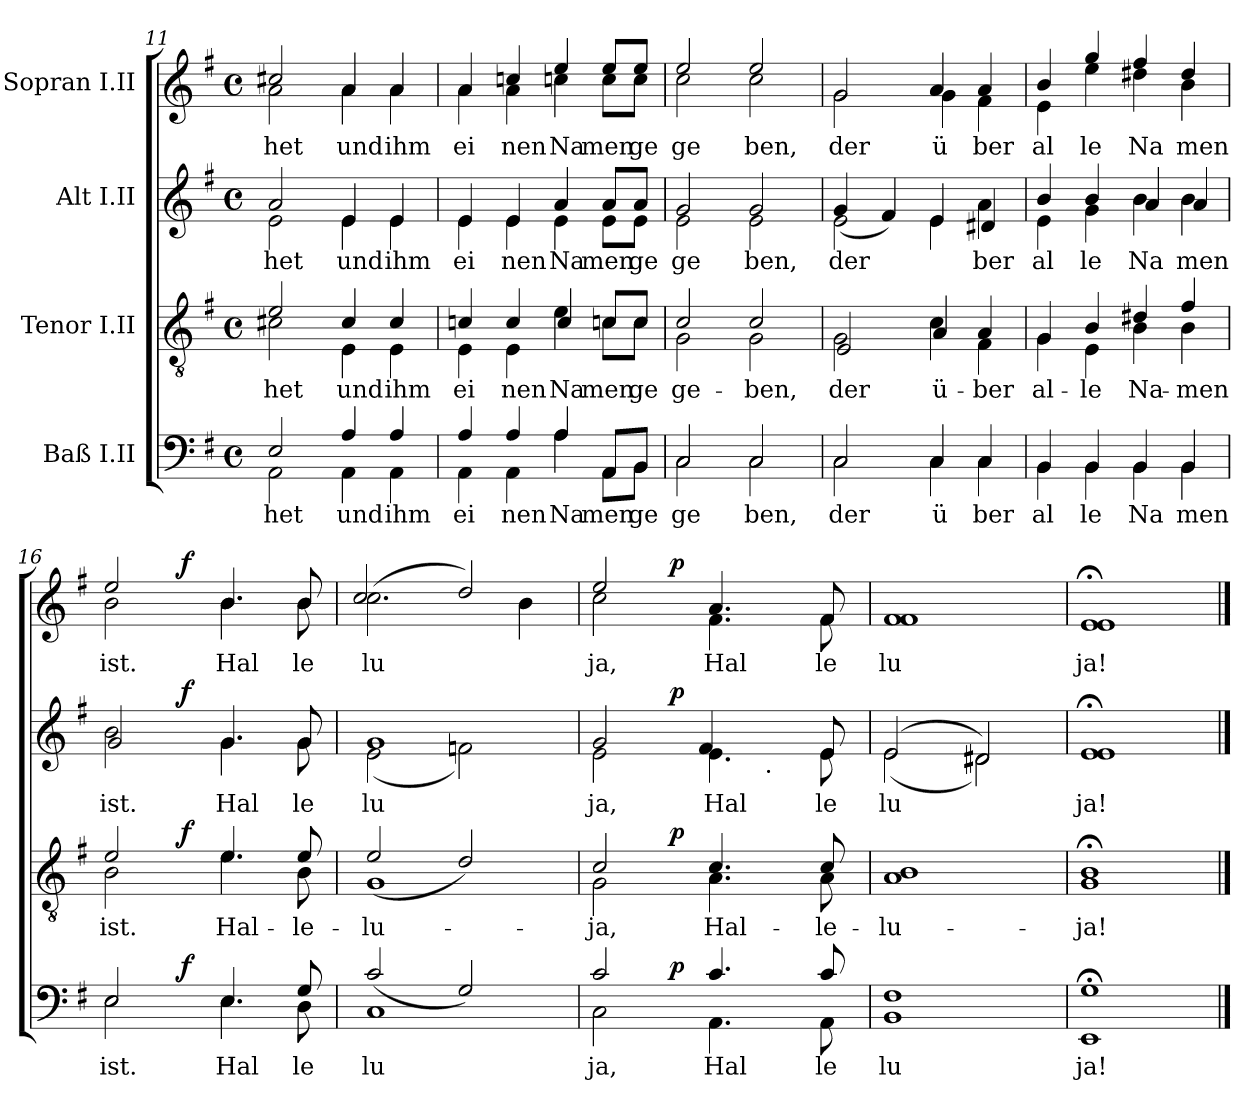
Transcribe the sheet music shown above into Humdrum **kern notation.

**kern	**text	**dynam	**kern	**text	**dynam	**kern	**text	**dynam	**kern	**text	**dynam
*part4	*part4	*part4	*part3	*part3	*part3	*part2	*part2	*part2	*part1	*part1	*part1
*staff4	*staff4	*staff4	*staff3	*staff3	*staff3	*staff2	*staff2	*staff2	*staff1	*staff1	*staff1
*I"Baß I.II	*	*	*I"Tenor I.II	*	*	*I"Alt I.II	*	*	*I"Sopran I.II	*	*
*clefF4	*	*	*clefGv2	*	*	*clefG2	*	*	*clefG2	*	*
*k[f#]	*	*	*k[f#]	*	*	*k[f#]	*	*	*k[f#]	*	*
*G:	*	*	*G:	*	*	*G:	*	*	*G:	*	*
*M4/4	*	*	*M4/4	*	*	*M4/4	*	*	*M4/4	*	*
*met(c)	*	*	*met(c)	*	*	*met(c)	*	*	*met(c)	*	*
=11	=11	=11	=11	=11	=11	=11	=11	=11	=11	=11	=11
*^	*	*	*	*	*	*	*	*	*	*	*
!	!	!LO:LY:b	!	!	!LO:LY:b	!	!	!LO:LY:b	!	!	!LO:LY:b	!
*	*	*	*	*^	*	*	*^	*	*	*^	*	*
2E/	2AA\	het	.	2e/	2c#X\	het	.	2a/	2e\	het	.	2cc#X/	2a\	het	.
!	!	!LO:LY:b	!	!	!	!LO:LY:b	!	!	!	!LO:LY:b	!	!	!	!LO:LY:b	!
4A/	4AA\	und	.	4c#/	4E\	und	.	4e/	4e\	und	.	4a/	4a\	und	.
!	!	!LO:LY:b	!	!	!	!LO:LY:b	!	!	!	!LO:LY:b	!	!	!	!LO:LY:b	!
4A/	4AA\	ihm	.	4c#/	4E\	ihm	.	4e/	4e\	ihm	.	4a/	4a\	ihm	.
=12	=12	=12	=12	=12	=12	=12	=12	=12	=12	=12	=12	=12	=12	=12	=12
!	!	!LO:LY:b	!	!	!	!LO:LY:b	!	!	!	!LO:LY:b	!	!	!	!LO:LY:b	!
4A/	4AA\	ei	.	4cn/	4E\	ei	.	4e/	4e\	ei	.	4a/	4a\	ei	.
!	!	!LO:LY:b	!	!	!	!LO:LY:b	!	!	!	!LO:LY:b	!	!	!	!LO:LY:b	!
4A/	4AA\	nen	.	4c/	4E\	nen	.	4e/	4e\	nen	.	4ccn/	4a\	nen	.
!	!	!LO:LY:b	!	!	!	!LO:LY:b	!	!	!	!LO:LY:b	!	!	!	!LO:LY:b	!
4A/	4A\	Na	.	4e\	4c/	Na	.	4a/	4e\	Na	.	4ee/	4ccn\	Na	.
!	!	!LO:LY:b	!	!	!	!LO:LY:b	!	!	!	!LO:LY:b	!	!	!	!LO:LY:b	!
8AA/L	8AA\L	men	.	8cn/L	8c\L	men	.	8a/L	8e\L	men	.	8ee/L	8cc\L	men	.
!	!	!LO:LY:b	!	!	!	!LO:LY:b	!	!	!	!LO:LY:b	!	!	!	!LO:LY:b	!
8BB/J	8BB\J	ge	.	8c/J	8c\J	ge	.	8a/J	8e\J	ge	.	8ee/J	8cc\J	ge	.
!!LO:PB:g=z	!!
=13	=13	=13	=13	=13	=13	=13	=13	=13	=13	=13	=13	=13	=13	=13	=13
!	!	!LO:LY:b	!	!	!	!LO:LY:b	!	!	!	!LO:LY:b	!	!	!	!LO:LY:b	!
2C/	2C\	ge	.	2c/	2G\	ge-	.	2g/	2e\	ge	.	2ee/	2cc\	ge	.
!	!	!LO:LY:b	!	!	!	!LO:LY:b	!	!	!	!LO:LY:b	!	!	!	!LO:LY:b	!
2C/	2C\	ben,	.	2c/	2G\	-ben,	.	2g/	2e\	ben,	.	2ee/	2cc\	ben,	.
=14	=14	=14	=14	=14	=14	=14	=14	=14	=14	=14	=14	=14	=14	=14	=14
!	!	!LO:LY:b	!	!	!	!LO:LY:b	!	!	!	!LO:LY:b	!	!	!	!LO:LY:b	!
2C/	2C\	der	.	2G\	2E/	der	.	2e\	(>4g/	der	.	2g/	2g\	der	.
.	.	.	.	.	.	.	.	.	4f#/)	.	.	.	.	.	.
!	!	!LO:LY:b	!	!	!	!LO:LY:b	!	!	!	!LO:LY:b	!	!	!	!LO:LY:b	!
4C/	4C\	ü	.	4c\	4A/	ü-	.	4e\	4e/	.	.	4a/	4g\	ü	.
!	!	!LO:LY:b	!	!	!	!LO:LY:b	!	!	!	!LO:LY:b	!	!	!	!LO:LY:b	!
4C/	4C\	ber	.	4F#\	4A/	-ber	.	4a\	4d#X/	ber	.	4a/	4f#\	ber	.
=15	=15	=15	=15	=15	=15	=15	=15	=15	=15	=15	=15	=15	=15	=15	=15
!	!	!LO:LY:b	!	!	!	!LO:LY:b	!	!	!	!LO:LY:b	!	!	!	!LO:LY:b	!
4BB/	4BB\	al	.	4G/	4G\	al-	.	4b/	4e\	al	.	4b/	4e\	al	.
!	!	!LO:LY:b	!	!	!	!LO:LY:b	!	!	!	!LO:LY:b	!	!	!	!LO:LY:b	!
4BB/	4BB\	le	.	4B/	4E\	-le	.	4b/	4g\	le	.	4gg/	4ee\	le	.
!	!	!LO:LY:b	!	!	!	!LO:LY:b	!	!	!	!LO:LY:b	!	!	!	!LO:LY:b	!
4BB/	4BB\	Na	.	4d#X/	4B\	Na-	.	4b\	4a/	Na	.	4ff#/	4dd#X\	Na	.
!	!	!LO:LY:b	!	!	!	!LO:LY:b	!	!	!	!LO:LY:b	!	!	!	!LO:LY:b	!
4BB/	4BB\	men	.	4f#/	4B\	-men	.	4b\	4a/	men	.	4dd#/	4b\	men	.
=16	=16	=16	=16	=16	=16	=16	=16	=16	=16	=16	=16	=16	=16	=16	=16
!	!	!LO:LY:b	!	!	!	!LO:LY:b	!	!	!	!LO:LY:b	!	!	!	!LO:LY:b	!
*	*^	*	*	*	*^	*	*	*	*^	*	*	*	*^	*	*
2E/	2E\	4.ryy	ist.	.	2e/	2B\	4.ryy	ist.	.	2b\	2g/	4.ryy	ist.	.	2ee/	2b\	4.ryy	ist.	.
!	!	!	!	!LO:DY:a	!	!	!	!	!LO:DY:a	!	!	!	!	!LO:DY:a	!	!	!	!	!LO:DY:a
.	.	2ryy	.	f	.	.	2ryy	.	f	.	.	2ryy	.	f	.	.	2ryy	.	f
!	!	!	!LO:LY:b	!	!	!	!	!LO:LY:b	!	!	!	!	!LO:LY:b	!	!	!	!	!LO:LY:b	!
4.E/	4.E\	.	Hal	.	4.e/	4.e\	.	Hal-	.	4.g/	4.g\	.	Hal	.	4.b/	4.b\	.	Hal	.
!	!	!	!LO:LY:b	!	!	!	!	!LO:LY:b	!	!	!	!	!LO:LY:b	!	!	!	!	!LO:LY:b	!
8G/	8D\	8ryy	le	.	8e/	8B\	8ryy	-le-	.	8g/	8g\	8ryy	le	.	8b/	8b\	8ryy	le	.
=17	=17	=17	=17	=17	=17	=17	=17	=17	=17	=17	=17	=17	=17	=17	=17	=17	=17	=17	=17
!	!	!	!LO:LY:b	!	!	!	!	!LO:LY:b	!	!	!	!	!LO:LY:b	!	!	!	!	!LO:LY:b	!
*	*v	*v	*	*	*	*	*	*	*	*	*v	*v	*	*	*	*v	*v	*	*
*	*	*	*	*	*v	*v	*	*	*	*	*	*	*	*	*	*
1C	(>2c/	lu	.	1G	(>2e/	-lu-	.	1g	(<2e\	lu	.	(>2.cc\	2cc/	lu	.
.	2G/)	.	.	.	2d/)	.	.	.	2fn\)	.	.	.	2dd/)	.	.
.	.	.	.	.	.	.	.	.	.	.	.	(4b\	.	.	.
*	*	*	*	*v	*v	*	*	*	*	*	*	*v	*v	*	*
*	*	*	*	*	*	*	*v	*v	*	*	*	*	*
=18	=18	=18	=18	=18	=18	=18	=18	=18	=18	=18	=18	=18
!	!	!LO:LY:b	!	!	!LO:LY:b	!	!	!LO:LY:b	!	!	!LO:LY:b	!
*	*^	*	*	*^	*	*	*^	*	*	*^	*	*
*	*	*	*	*	*	*^	*	*	*	*^	*	*	*	*^	*	*
*	*	*	*	*	*	*	*	*	*	*	*	*^	*	*	*	*	*	*	*
2c/	2C\	4.ryy	ja,	.	2c/	2G\	4.ryy	-ja,	.	2g/	2e\	4.ryy	2ryy	ja,	.	2ee/	2cc\	4.ryy	ja,	.
!	!	!	!	!LO:DY:a	!	!	!	!	!LO:DY:a	!	!	!	!	!	!LO:DY:a	!	!	!	!	!LO:DY:a
.	.	2ryy	.	p	.	.	2ryy	.	p	.	.	2ryy	.	.	p	.	.	2ryy	.	p
!	!	!	!LO:LY:b	!	!	!	!	!LO:LY:b	!	!	!	!	!	!LO:LY:b	!	!	!	!	!LO:LY:b	!
4.c/	4.AA\	.	Hal	.	4.c/	4.A\	.	Hal-	.	4.e\	4f#/	.	8..ryy	Hal	.	4.a/	4.f#\	.	Hal	.
!	!	!	!	!	!	!	!	!	!	!	!	!	!LO:TX:b:t=.	!	!	!	!	!	!	!
.	.	.	.	.	.	.	.	.	.	.	.	.	4ryy	.	.	.	.	.	.	.
.	.	.	.	.	.	.	.	.	.	.	8ryy	.	.	.	.	.	.	.	.	.
!	!	!	!LO:LY:b	!	!	!	!	!LO:LY:b	!	!	!	!	!	!LO:LY:b	!	!	!	!	!LO:LY:b	!
8c/	8AA\	8ryy	le	.	8c/	8A\	8ryy	-le-	.	8e/	8e\	8ryy	.	le	.	8f#/	8f#\	8ryy	le	.
.	.	.	.	.	.	.	.	.	.	.	.	.	32ryy	.	.	.	.	.	.	.
=19	=19	=19	=19	=19	=19	=19	=19	=19	=19	=19	=19	=19	=19	=19	=19	=19	=19	=19	=19	=19
!	!	!	!LO:LY:b	!	!	!	!	!LO:LY:b	!	!	!	!	!	!LO:LY:b	!	!	!	!	!LO:LY:b	!
*v	*v	*v	*	*	*	*	*	*	*	*	*v	*v	*v	*	*	*v	*v	*v	*	*
*	*	*	*v	*v	*v	*	*	*	*	*	*	*	*	*
1BB 1F#	lu	.	1A 1B	-lu-	.	(>2e/	(<2e\	lu	.	1f# 1f#	lu	.
.	.	.	.	.	.	2d#X/)	2d#\)	.	.	.	.	.
=20	=20	=20	=20	=20	=20	=20	=20	=20	=20	=20	=20	=20
!	!LO:LY:b	!	!	!LO:LY:b	!	!	!	!LO:LY:b	!	!	!LO:LY:b	!
*	*	*	*	*	*	*v	*v	*	*	*	*	*
1EE; 1G;	ja!	.	1G;< 1B;<	-ja!	.	1e; 1e;	ja!	.	1e; 1e;	ja!	.
==	==	==	==	==	==	==	==	==	==	==	==
*-	*-	*-	*-	*-	*-	*-	*-	*-	*-	*-	*-
